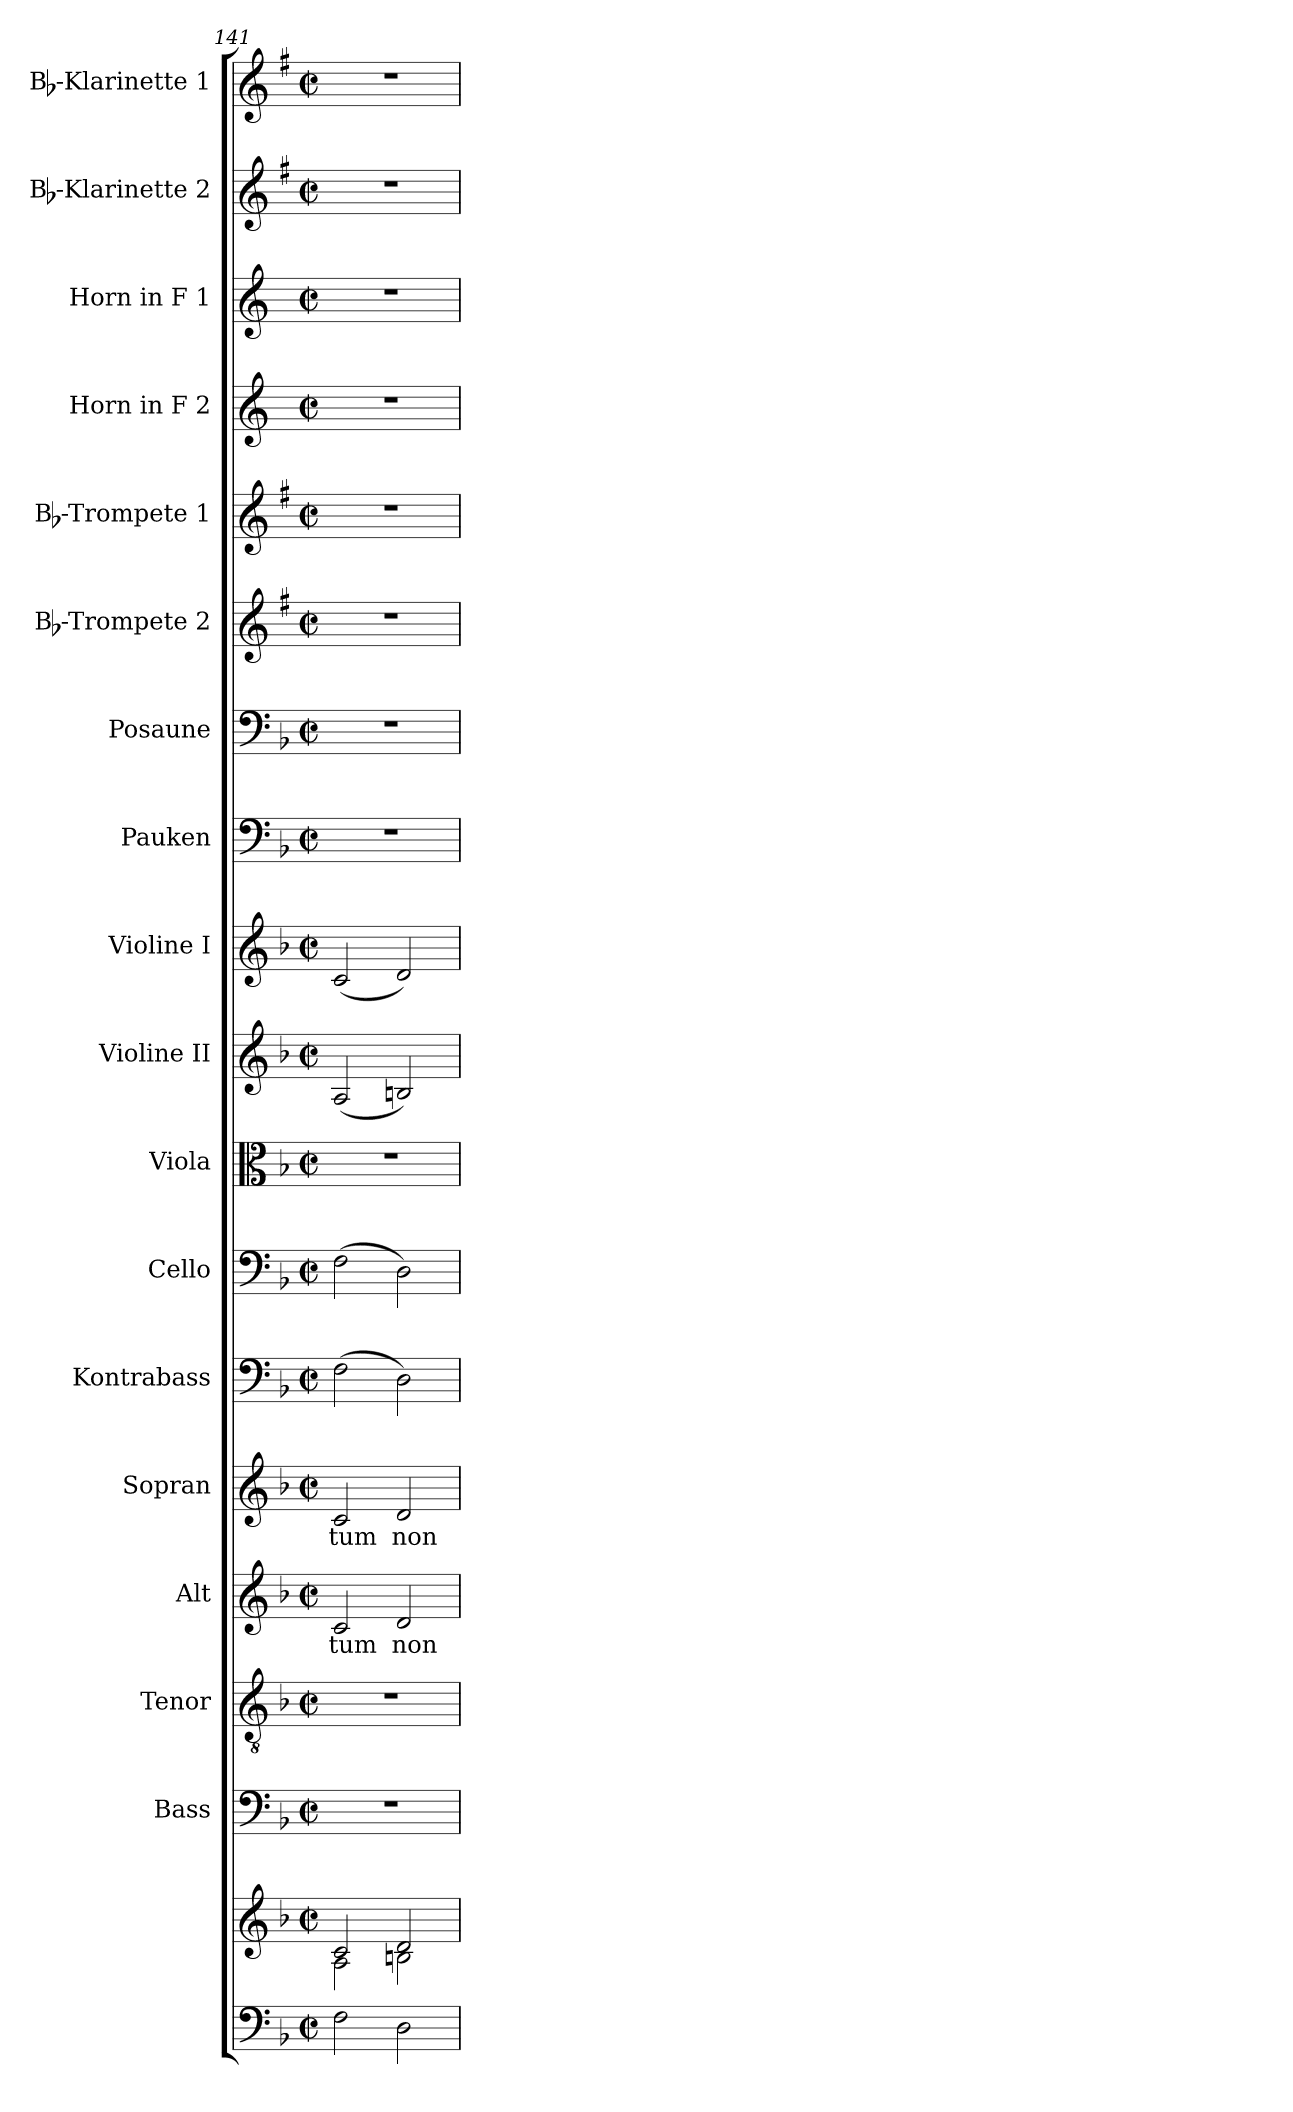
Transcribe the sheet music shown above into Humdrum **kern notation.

**kern	**kern	**kern	**kern	**kern	**text	**kern	**text	**kern	**kern	**kern	**kern	**kern	**kern	**kern	**kern	**kern	**kern	**kern	**kern	**kern
*part18	*part18	*part17	*part16	*part15	*part15	*part14	*part14	*part13	*part12	*part11	*part10	*part9	*part8	*part7	*part6	*part5	*part4	*part3	*part2	*part1
*staff19	*staff18	*staff17	*staff16	*staff15	*staff15	*staff14	*staff14	*staff13	*staff12	*staff11	*staff10	*staff9	*staff8	*staff7	*staff6	*staff5	*staff4	*staff3	*staff2	*staff1
*	*	*I"Bass	*I"Tenor	*I"Alt	*	*I"Sopran	*	*I"Kontrabass	*I"Cello	*I"Viola	*I"Violine II	*I"Violine I	*I"Pauken	*I"Posaune	*I"Bb-Trompete 2	*I"Bb-Trompete 1	*I"Horn in F 2	*I"Horn in F 1	*I"Bb-Klarinette 2	*I"Bb-Klarinette 1
*	*	*I'B.	*I'T.	*I'A.	*	*I'S.	*	*I'Kb.	*	*I'Vla.	*I'Vl. II	*I'Vl. I	*I'Pk.	*I'Pos.	*I'Bb Trp. 2	*I'Bb Trp. 1	*	*	*I'Bb Kl. 2	*I'Bb Kl. 1
*clefF4	*clefG2	*clefF4	*clefGv2	*clefG2	*	*clefG2	*	*clefF4	*clefF4	*clefC3	*clefG2	*clefG2	*clefF4	*clefF4	*clefG2	*clefG2	*clefG2	*clefG2	*clefG2	*clefG2
*	*	*	*	*	*	*	*	*ITrd7c12	*	*	*	*	*	*	*ITrd1c2	*ITrd1c2	*ITrd4c7	*ITrd4c7	*ITrd1c2	*ITrd1c2
*k[b-]	*k[b-]	*k[b-]	*k[b-]	*k[b-]	*	*k[b-]	*	*k[b-]	*k[b-]	*k[b-]	*k[b-]	*k[b-]	*k[b-]	*k[b-]	*k[b-]	*k[b-]	*k[b-]	*k[b-]	*k[b-]	*k[b-]
*F:	*F:	*F:	*F:	*F:	*	*F:	*	*F:	*F:	*F:	*F:	*F:	*F:	*F:	*F:	*F:	*F:	*F:	*F:	*F:
*M2/2	*M2/2	*M2/2	*M2/2	*M2/2	*	*M2/2	*	*M2/2	*M2/2	*M2/2	*M2/2	*M2/2	*M2/2	*M2/2	*M2/2	*M2/2	*M2/2	*M2/2	*M2/2	*M2/2
*met(c|)	*met(c|)	*met(c|)	*met(c|)	*met(c|)	*	*met(c|)	*	*met(c|)	*met(c|)	*met(c|)	*met(c|)	*met(c|)	*met(c|)	*met(c|)	*met(c|)	*met(c|)	*met(c|)	*met(c|)	*met(c|)	*met(c|)
=141	=141	=141	=141	=141	=141	=141	=141	=141	=141	=141	=141	=141	=141	=141	=141	=141	=141	=141	=141	=141
*	*^	*	*	*	*	*	*	*	*	*	*	*	*	*	*	*	*	*	*	*
!	!	!	!	!	!	!LO:LY:b	!	!LO:LY:b	!	!	!	!	!	!	!	!	!	!	!	!	!
2F\	2c/	2A\	1r	1r	2c/	-tum	2c/	-tum	(>2FF\	(>2F\	1r	(<2A/	(<2c/	1r	1r	1r	1r	1r	1r	1r	1r
!	!	!	!	!	!	!LO:LY:b	!	!LO:LY:b	!	!	!	!	!	!	!	!	!	!	!	!	!
2D\	2d/	2Bn\	.	.	2d/	non	2d/	non	2DD\)	2D\)	.	2Bn/)	2d/)	.	.	.	.	.	.	.	.
*	*v	*v	*	*	*	*	*	*	*	*	*	*	*	*	*	*	*	*	*	*	*
=	=	=	=	=	=	=	=	=	=	=	=	=	=	=	=	=	=	=	=	=
*-	*-	*-	*-	*-	*-	*-	*-	*-	*-	*-	*-	*-	*-	*-	*-	*-	*-	*-	*-	*-
